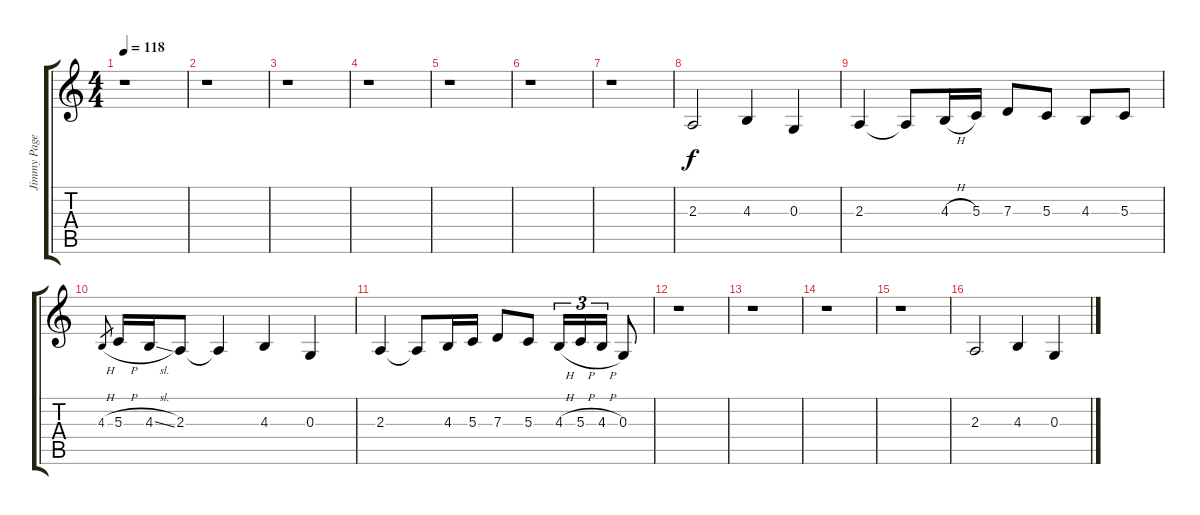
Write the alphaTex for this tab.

\track ("Jimmy Page (Guitarra - Gizmotron)" "Jimmy Page") {instrument violin}
\staff {score tabs}
\tuning (E4 B3 G3 D3 A2 E2) {hide}
\ts (4 4)
\tempo 118
\clef g2
\ks c
r.1{dy f} |
r.1 |
r.1 |
r.1 |
r.1 |
r.1 |
r.1 |
2.3.2 4.3.4 0.3.4 |
2.3.4 2.3{t}.8 4.3{h}.16 5.3.16 7.3.8 5.3.8 4.3.8 5.3.8 |
4.3{h}.8{gr} 5.3{h}.16 4.3{sl}.16 2.3.8 2.3{t}.4 4.3.4 0.3.4 |
2.3.4 2.3{t}.8 4.3.16 5.3.16 7.3.8 5.3.8 4.3{h}.16{tu (3 2)} 5.3{h}.16{tu (3 2)} 4.3{h}.16{tu (3 2)} 0.3.8 |
r.1 |
r.1 |
r.1 |
r.1 |
2.3.2 4.3.4 0.3.4
